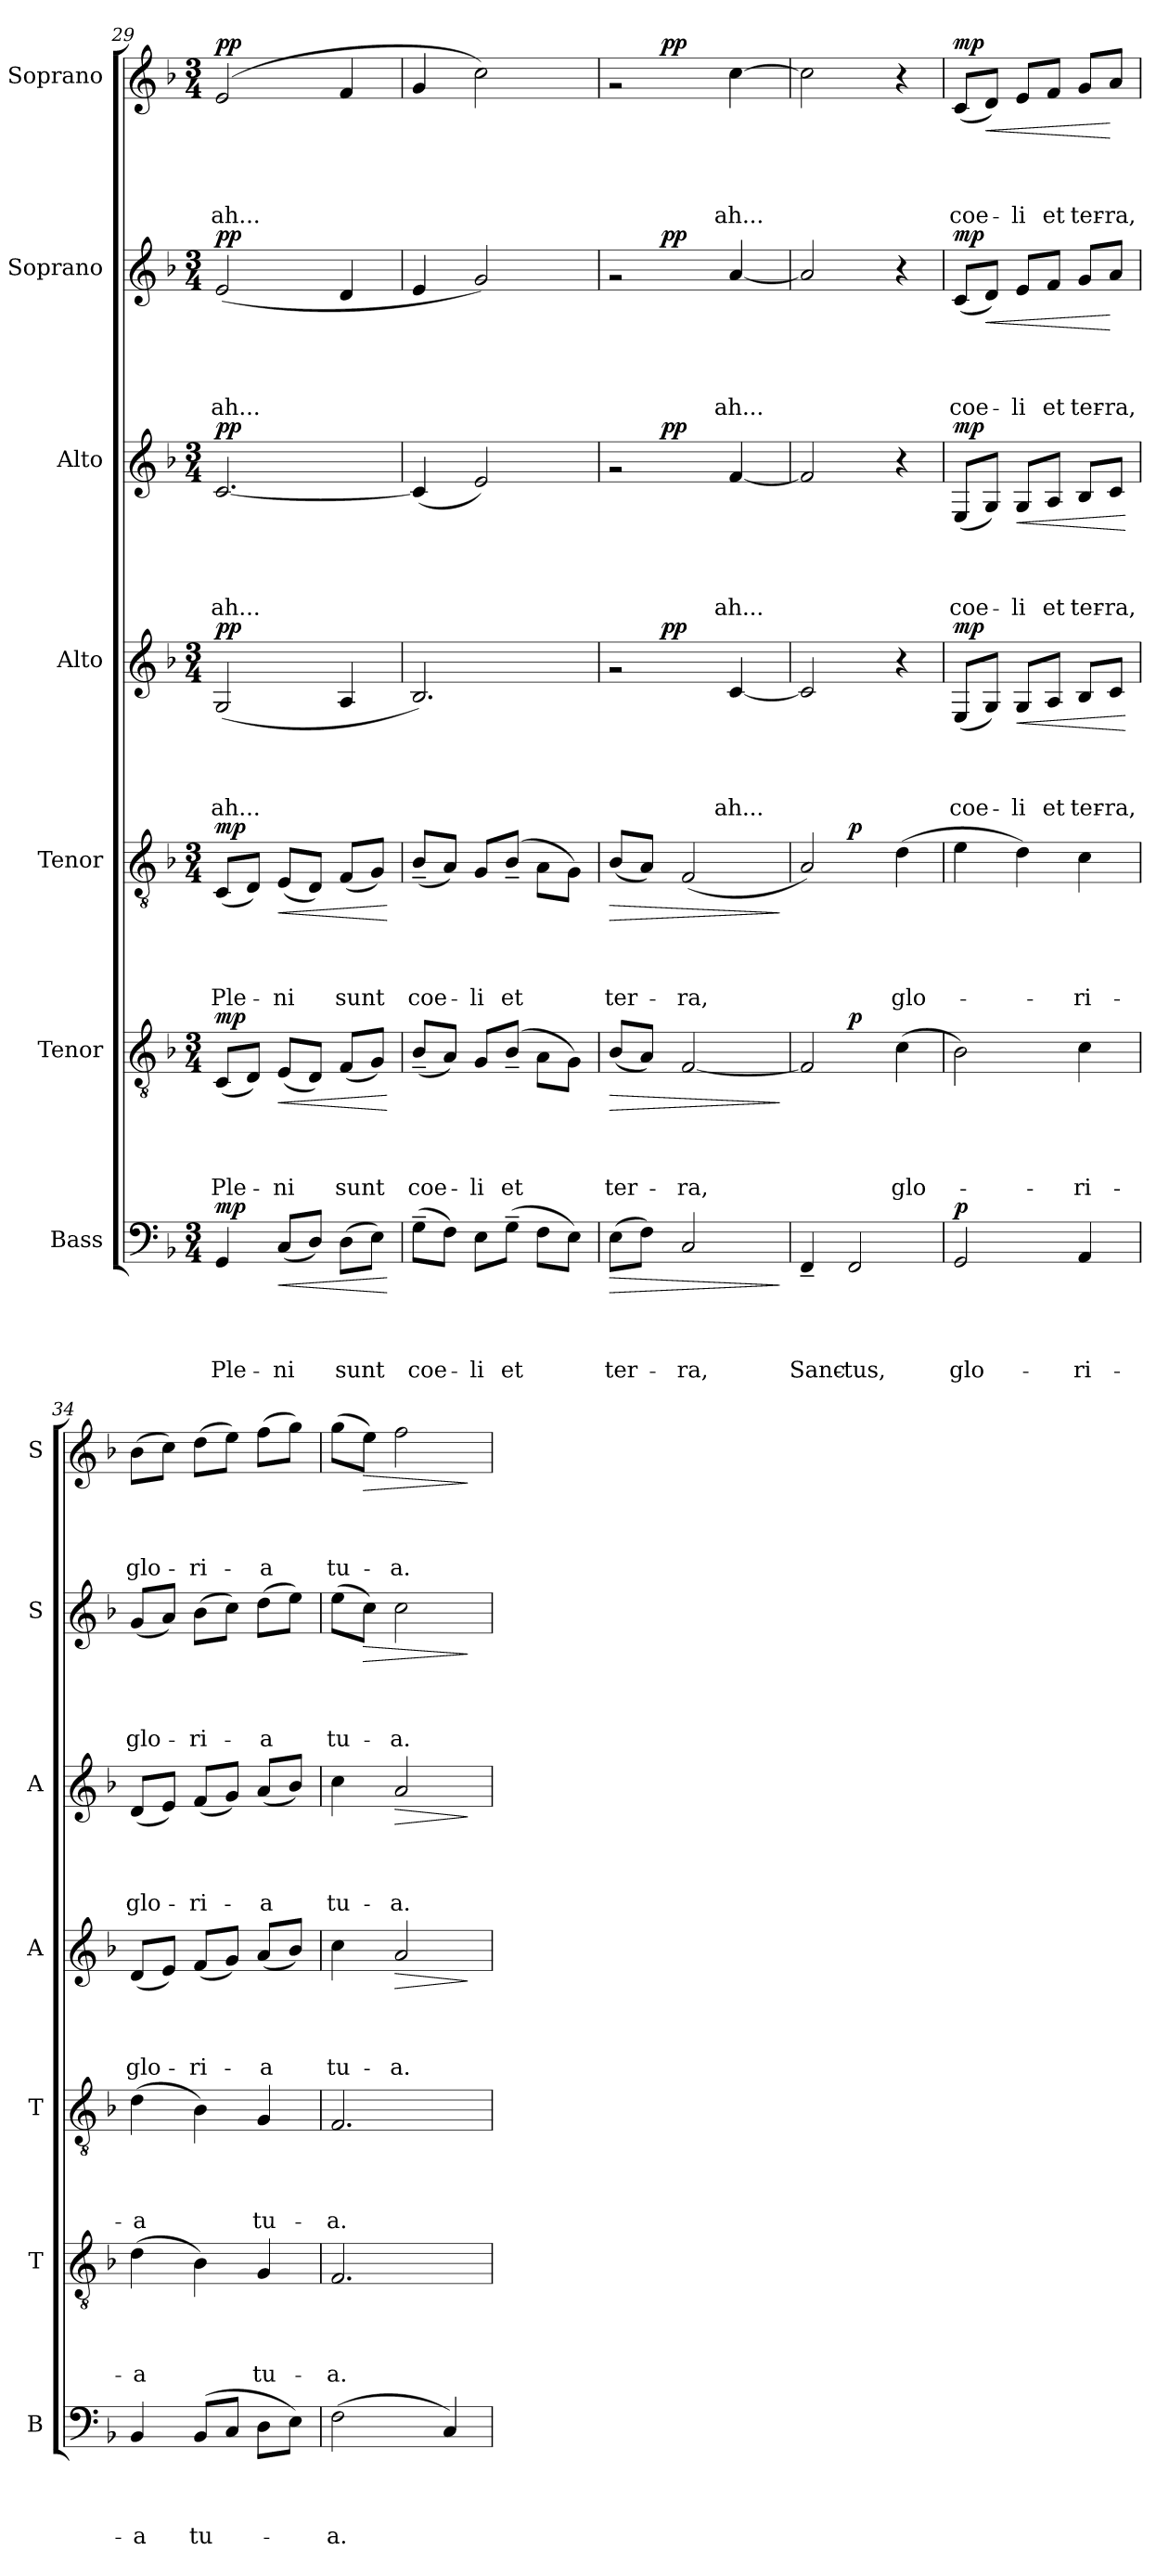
**kern	**text	**text	**text	**text	**dynam	**kern	**text	**text	**text	**text	**dynam	**kern	**text	**text	**text	**text	**dynam	**kern	**text	**text	**text	**text	**dynam	**kern	**text	**text	**text	**text	**dynam	**kern	**text	**text	**text	**text	**dynam	**kern	**text	**text	**text	**text	**dynam
*part7	*part7	*part7	*part7	*part7	*part7	*part6	*part6	*part6	*part6	*part6	*part6	*part5	*part5	*part5	*part5	*part5	*part5	*part4	*part4	*part4	*part4	*part4	*part4	*part3	*part3	*part3	*part3	*part3	*part3	*part2	*part2	*part2	*part2	*part2	*part2	*part1	*part1	*part1	*part1	*part1	*part1
*staff7	*staff7	*staff7	*staff7	*staff7	*staff7	*staff6	*staff6	*staff6	*staff6	*staff6	*staff6	*staff5	*staff5	*staff5	*staff5	*staff5	*staff5	*staff4	*staff4	*staff4	*staff4	*staff4	*staff4	*staff3	*staff3	*staff3	*staff3	*staff3	*staff3	*staff2	*staff2	*staff2	*staff2	*staff2	*staff2	*staff1	*staff1	*staff1	*staff1	*staff1	*staff1
*I"Bass	*	*	*	*	*	*I"Tenor	*	*	*	*	*	*I"Tenor	*	*	*	*	*	*I"Alto	*	*	*	*	*	*I"Alto	*	*	*	*	*	*I"Soprano	*	*	*	*	*	*I"Soprano	*	*	*	*	*
*I'B	*	*	*	*	*	*I'T	*	*	*	*	*	*I'T	*	*	*	*	*	*I'A	*	*	*	*	*	*I'A	*	*	*	*	*	*I'S	*	*	*	*	*	*I'S	*	*	*	*	*
*clefF4	*	*	*	*	*	*clefGv2	*	*	*	*	*	*clefGv2	*	*	*	*	*	*clefG2	*	*	*	*	*	*clefG2	*	*	*	*	*	*clefG2	*	*	*	*	*	*clefG2	*	*	*	*	*
*k[b-]	*	*	*	*	*	*k[b-]	*	*	*	*	*	*k[b-]	*	*	*	*	*	*k[b-]	*	*	*	*	*	*k[b-]	*	*	*	*	*	*k[b-]	*	*	*	*	*	*k[b-]	*	*	*	*	*
*F:	*	*	*	*	*	*F:	*	*	*	*	*	*F:	*	*	*	*	*	*F:	*	*	*	*	*	*F:	*	*	*	*	*	*F:	*	*	*	*	*	*F:	*	*	*	*	*
*M3/4	*	*	*	*	*	*M3/4	*	*	*	*	*	*M3/4	*	*	*	*	*	*M3/4	*	*	*	*	*	*M3/4	*	*	*	*	*	*M3/4	*	*	*	*	*	*M3/4	*	*	*	*	*
=29	=29	=29	=29	=29	=29	=29	=29	=29	=29	=29	=29	=29	=29	=29	=29	=29	=29	=29	=29	=29	=29	=29	=29	=29	=29	=29	=29	=29	=29	=29	=29	=29	=29	=29	=29	=29	=29	=29	=29	=29	=29
!	!	!	!	!LO:LY:b	!LO:DY:a	!	!	!	!	!LO:LY:b	!LO:DY:a	!	!	!	!	!LO:LY:b	!LO:DY:a	!	!	!	!	!LO:LY:b	!LO:DY:a	!	!	!	!	!LO:LY:b	!LO:DY:a	!	!	!	!	!LO:LY:b	!LO:DY:a	!	!	!	!	!LO:LY:b	!LO:DY:a
4GG/	.	.	.	Ple-	mp	(<8C/L	.	.	.	Ple-	mp	(<8C/L	.	.	.	Ple-	mp	(2G/	.	.	.	ah...	pp	[2.c/	.	.	.	ah...	pp	(2e/	.	.	.	ah...	pp	(<2e/	.	.	.	ah...	pp
.	.	.	.	.	.	8D/J)	.	.	.	.	.	8D/J)	.	.	.	.	.	.	.	.	.	.	.	.	.	.	.	.	.	.	.	.	.	.	.	.	.	.	.	.	.
!	!	!	!	!LO:LY:b	!LO:HP:b	!	!	!	!	!LO:LY:b	!LO:HP:b	!	!	!	!	!LO:LY:b	!LO:HP:b	!	!	!	!	!	!	!	!	!	!	!	!	!	!	!	!	!	!	!	!	!	!	!	!
(<8C/L	.	.	.	-ni	<	(<8E/L	.	.	.	-ni	<	(<8E/L	.	.	.	-ni	<	.	.	.	.	.	.	.	.	.	.	.	.	.	.	.	.	.	.	.	.	.	.	.	.
8D/J)	.	.	.	.	.	8D/J)	.	.	.	.	.	8D/J)	.	.	.	.	.	.	.	.	.	.	.	.	.	.	.	.	.	.	.	.	.	.	.	.	.	.	.	.	.
!	!	!	!	!LO:LY:b	!	!	!	!	!	!LO:LY:b	!	!	!	!	!	!LO:LY:b	!	!	!	!	!	!	!	!	!	!	!	!	!	!	!	!	!	!	!	!	!	!	!	!	!
(>8D\L	.	.	.	sunt	.	(<8F/L	.	.	.	sunt	.	(<8F/L	.	.	.	sunt	.	4A/	.	.	.	.	.	.	.	.	.	.	.	4d/	.	.	.	.	.	4f/	.	.	.	.	.
8E\J)	.	.	.	.	.	8G/J)	.	.	.	.	.	8G/J)	.	.	.	.	.	.	.	.	.	.	.	.	.	.	.	.	.	.	.	.	.	.	.	.	.	.	.	.	.
.	.	.	.	.	[	.	.	.	.	.	[	.	.	.	.	.	[	.	.	.	.	.	.	.	.	.	.	.	.	.	.	.	.	.	.	.	.	.	.	.	.
=30	=30	=30	=30	=30	=30	=30	=30	=30	=30	=30	=30	=30	=30	=30	=30	=30	=30	=30	=30	=30	=30	=30	=30	=30	=30	=30	=30	=30	=30	=30	=30	=30	=30	=30	=30	=30	=30	=30	=30	=30	=30
!	!	!	!	!LO:LY:b	!	!	!	!	!	!LO:LY:b	!	!	!	!	!	!LO:LY:b	!	!	!	!	!	!	!	!	!	!	!	!	!	!	!	!	!	!	!	!	!	!	!	!	!
(>8G~>\L	.	.	.	coe-	.	(<8B-~>/L	.	.	.	coe-	.	(<8B-~>/L	.	.	.	coe-	.	2.B-/)	.	.	.	.	.	(4c/]	.	.	.	.	.	4e/	.	.	.	.	.	4g/	.	.	.	.	.
8F\J)	.	.	.	.	.	8A/J)	.	.	.	.	.	8A/J)	.	.	.	.	.	.	.	.	.	.	.	.	.	.	.	.	.	.	.	.	.	.	.	.	.	.	.	.	.
!	!	!	!	!LO:LY:b	!	!	!	!	!	!LO:LY:b	!	!	!	!	!	!LO:LY:b	!	!	!	!	!	!	!	!	!	!	!	!	!	!	!	!	!	!	!	!	!	!	!	!	!
8E\L	.	.	.	-li	.	8G/L	.	.	.	-li	.	8G/L	.	.	.	-li	.	.	.	.	.	.	.	2e/)	.	.	.	.	.	2g/)	.	.	.	.	.	2cc\)	.	.	.	.	.
!	!	!	!	!LO:LY:b	!	!	!	!	!	!LO:LY:b	!	!	!	!	!	!LO:LY:b	!	!	!	!	!	!	!	!	!	!	!	!	!	!	!	!	!	!	!	!	!	!	!	!	!
(8G~>\J	.	.	.	et	.	(8B-~>/J	.	.	.	et	.	(8B-~>/J	.	.	.	et	.	.	.	.	.	.	.	.	.	.	.	.	.	.	.	.	.	.	.	.	.	.	.	.	.
8F\L	.	.	.	.	.	8A\L	.	.	.	.	.	8A\L	.	.	.	.	.	.	.	.	.	.	.	.	.	.	.	.	.	.	.	.	.	.	.	.	.	.	.	.	.
8E\J)	.	.	.	.	.	8G\J)	.	.	.	.	.	8G\J)	.	.	.	.	.	.	.	.	.	.	.	.	.	.	.	.	.	.	.	.	.	.	.	.	.	.	.	.	.
=31	=31	=31	=31	=31	=31	=31	=31	=31	=31	=31	=31	=31	=31	=31	=31	=31	=31	=31	=31	=31	=31	=31	=31	=31	=31	=31	=31	=31	=31	=31	=31	=31	=31	=31	=31	=31	=31	=31	=31	=31	=31
!	!	!	!	!LO:LY:b	!LO:HP:b	!	!	!	!	!LO:LY:b	!LO:HP:b	!	!	!	!	!LO:LY:b	!LO:HP:b	!	!	!	!	!	!	!	!	!	!	!	!	!	!	!	!	!	!	!	!	!	!	!	!
*	*	*	*	*	*	*	*	*	*	*	*	*	*	*	*	*	*	*^	*	*	*	*	*	*^	*	*	*	*	*	*^	*	*	*	*	*	*^	*	*	*	*	*
(>8E\L	.	.	.	ter-	>	(<8B-/L	.	.	.	ter-	>	(<8B-/L	.	.	.	ter-	>	2ra	8.ryy	.	.	.	.	.	2ra	8.ryy	.	.	.	.	.	2ra	8.ryy	.	.	.	.	.	2ra	8.ryy	.	.	.	.	.
8F\J)	.	.	.	.	.	8A/J)	.	.	.	.	.	8A/J)	.	.	.	.	.	.	.	.	.	.	.	.	.	.	.	.	.	.	.	.	.	.	.	.	.	.	.	.	.	.	.	.	.
!	!	!	!	!	!	!	!	!	!	!	!	!	!	!	!	!	!	!	!	!	!	!	!	!LO:DY:a	!	!	!	!	!	!	!LO:DY:a	!	!	!	!	!	!	!LO:DY:a	!	!	!	!	!	!	!LO:DY:a
.	.	.	.	.	.	.	.	.	.	.	.	.	.	.	.	.	.	.	2ryy	.	.	.	.	pp	.	2ryy	.	.	.	.	pp	.	2ryy	.	.	.	.	pp	.	2ryy	.	.	.	.	pp
!	!	!	!	!LO:LY:b	!	!	!	!	!	!LO:LY:b	!	!	!	!	!	!LO:LY:b	!	!	!	!	!	!	!	!	!	!	!	!	!	!	!	!	!	!	!	!	!	!	!	!	!	!	!	!	!
2C/	.	.	.	-ra,	.	[2F/	.	.	.	-ra,	.	(<2F/	.	.	.	-ra,	.	.	.	.	.	.	.	.	.	.	.	.	.	.	.	.	.	.	.	.	.	.	.	.	.	.	.	.	.
!	!	!	!	!	!	!	!	!	!	!	!	!	!	!	!	!	!	!	!	!	!	!	!LO:LY:b	!	!	!	!	!	!	!LO:LY:b	!	!	!	!	!	!	!LO:LY:b	!	!	!	!	!	!	!LO:LY:b	!
.	.	.	.	.	.	.	.	.	.	.	.	.	.	.	.	.	.	[4c/	.	.	.	.	ah...	.	[4f/	.	.	.	.	ah...	.	[4a/	.	.	.	.	ah...	.	[4cc\	.	.	.	.	ah...	.
.	.	.	.	.	.	.	.	.	.	.	.	.	.	.	.	.	.	.	16ryy	.	.	.	.	.	.	16ryy	.	.	.	.	.	.	16ryy	.	.	.	.	.	.	16ryy	.	.	.	.	.
.	.	.	.	.	]	.	.	.	.	.	]	.	.	.	.	.	]	.	.	.	.	.	.	.	.	.	.	.	.	.	.	.	.	.	.	.	.	.	.	.	.	.	.	.	.
=32	=32	=32	=32	=32	=32	=32	=32	=32	=32	=32	=32	=32	=32	=32	=32	=32	=32	=32	=32	=32	=32	=32	=32	=32	=32	=32	=32	=32	=32	=32	=32	=32	=32	=32	=32	=32	=32	=32	=32	=32	=32	=32	=32	=32	=32
!	!	!	!	!LO:LY:b	!	!	!	!	!	!	!	!	!	!	!	!	!	!	!	!	!	!	!	!	!	!	!	!	!	!	!	!	!	!	!	!	!	!	!	!	!	!	!	!	!
*	*	*	*	*	*	*	*	*	*	*	*	*	*	*	*	*	*	*v	*v	*	*	*	*	*	*	*	*	*	*	*	*	*v	*v	*	*	*	*	*	*v	*v	*	*	*	*	*
*	*	*	*	*	*	*^	*	*	*	*	*	*^	*	*	*	*	*	*	*	*	*	*	*	*v	*v	*	*	*	*	*	*	*	*	*	*	*	*	*	*	*	*	*
4FF~>/	.	.	.	Sanc-	.	2F/]	4ryy	.	.	.	.	.	2A/)	4ryy	.	.	.	.	.	2c/]	.	.	.	.	.	2f/]	.	.	.	.	.	2a/]	.	.	.	.	.	2cc\]	.	.	.	.	.
!	!	!	!	!LO:LY:b	!	!	!	!	!	!	!	!LO:DY:a	!	!	!	!	!	!	!LO:DY:a	!	!	!	!	!	!	!	!	!	!	!	!	!	!	!	!	!	!	!	!	!	!	!	!
2FF/	.	.	.	-tus,	.	.	2ryy	.	.	.	.	p	.	2ryy	.	.	.	.	p	.	.	.	.	.	.	.	.	.	.	.	.	.	.	.	.	.	.	.	.	.	.	.	.
!	!	!	!	!	!	!	!	!	!	!	!LO:LY:b	!	!	!	!	!	!	!LO:LY:b	!	!	!	!	!	!	!	!	!	!	!	!	!	!	!	!	!	!	!	!	!	!	!	!	!
.	.	.	.	.	.	(>4c\	.	.	.	.	glo-	.	(>4d\	.	.	.	.	glo-	.	4r	.	.	.	.	.	4r	.	.	.	.	.	4r	.	.	.	.	.	4r	.	.	.	.	.
=33	=33	=33	=33	=33	=33	=33	=33	=33	=33	=33	=33	=33	=33	=33	=33	=33	=33	=33	=33	=33	=33	=33	=33	=33	=33	=33	=33	=33	=33	=33	=33	=33	=33	=33	=33	=33	=33	=33	=33	=33	=33	=33	=33
!	!	!	!	!LO:LY:b	!LO:DY:a	!	!	!	!	!	!	!	!	!	!	!	!	!	!	!	!	!	!	!LO:LY:b	!LO:DY:a	!	!	!	!	!LO:LY:b	!LO:DY:a	!	!	!	!	!LO:LY:b	!LO:DY:a	!	!	!	!	!LO:LY:b	!LO:DY:a
*	*	*	*	*	*	*v	*v	*	*	*	*	*	*	*	*	*	*	*	*	*	*	*	*	*	*	*	*	*	*	*	*	*	*	*	*	*	*	*	*	*	*	*	*
*	*	*	*	*	*	*	*	*	*	*	*	*v	*v	*	*	*	*	*	*	*	*	*	*	*	*	*	*	*	*	*	*	*	*	*	*	*	*	*	*	*	*	*
2GG/	.	.	.	glo-	p	2B-\)	.	.	.	.	.	4e\	.	.	.	.	.	(8E/L	.	.	.	coe-	mp	(8E/L	.	.	.	coe-	mp	(<8c/L	.	.	.	coe-	mp	(<8c/L	.	.	.	coe-	mp
!	!	!	!	!	!	!	!	!	!	!	!	!	!	!	!	!	!	!	!	!	!	!	!	!	!	!	!	!	!	!	!	!	!	!	!LO:HP:b	!	!	!	!	!	!LO:HP:b
.	.	.	.	.	.	.	.	.	.	.	.	.	.	.	.	.	.	8G/J)	.	.	.	.	.	8G/J)	.	.	.	.	.	8d/J)	.	.	.	.	<	8d/J)	.	.	.	.	<
!	!	!	!	!	!	!	!	!	!	!	!	!	!	!	!	!	!	!	!	!	!	!LO:LY:b	!LO:HP:b	!	!	!	!	!LO:LY:b	!LO:HP:b	!	!	!	!	!LO:LY:b	!	!	!	!	!	!LO:LY:b	!
.	.	.	.	.	.	.	.	.	.	.	.	4d\)	.	.	.	.	.	8G/L	.	.	.	-li	<	8G/L	.	.	.	-li	<	8e/L	.	.	.	-li	.	8e/L	.	.	.	-li	.
!	!	!	!	!	!	!	!	!	!	!	!	!	!	!	!	!	!	!	!	!	!	!LO:LY:b	!	!	!	!	!	!LO:LY:b	!	!	!	!	!	!LO:LY:b	!	!	!	!	!	!LO:LY:b	!
.	.	.	.	.	.	.	.	.	.	.	.	.	.	.	.	.	.	8A/J	.	.	.	et	.	8A/J	.	.	.	et	.	8f/J	.	.	.	et	.	8f/J	.	.	.	et	.
!	!	!	!	!LO:LY:b	!	!	!	!	!	!LO:LY:b	!	!	!	!	!	!LO:LY:b	!	!	!	!	!	!LO:LY:b	!	!	!	!	!	!LO:LY:b	!	!	!	!	!	!LO:LY:b	!	!	!	!	!	!LO:LY:b	!
4AA/	.	.	.	-ri-	.	4c\	.	.	.	-ri-	.	4c\	.	.	.	-ri-	.	8B-/L	.	.	.	ter-	.	8B-/L	.	.	.	ter-	.	8g/L	.	.	.	ter-	.	8g/L	.	.	.	ter-	.
!	!	!	!	!	!	!	!	!	!	!	!	!	!	!	!	!	!	!	!	!	!	!LO:LY:b	!	!	!	!	!	!LO:LY:b	!	!	!	!	!	!LO:LY:b	!	!	!	!	!	!LO:LY:b	!
.	.	.	.	.	.	.	.	.	.	.	.	.	.	.	.	.	.	8c/J	.	.	.	-ra,	.	8c/J	.	.	.	-ra,	.	8a/J	.	.	.	-ra,	[	8a/J	.	.	.	-ra,	[
.	.	.	.	.	.	.	.	.	.	.	.	.	.	.	.	.	.	.	.	.	.	.	[	.	.	.	.	.	[	.	.	.	.	.	.	.	.	.	.	.	.
!!LO:PB:g=z
=34	=34	=34	=34	=34	=34	=34	=34	=34	=34	=34	=34	=34	=34	=34	=34	=34	=34	=34	=34	=34	=34	=34	=34	=34	=34	=34	=34	=34	=34	=34	=34	=34	=34	=34	=34	=34	=34	=34	=34	=34	=34
!	!	!	!	!LO:LY:b	!	!	!	!	!	!LO:LY:b	!	!	!	!	!	!LO:LY:b	!	!	!	!	!	!LO:LY:b	!	!	!	!	!	!LO:LY:b	!	!	!	!	!	!LO:LY:b	!	!	!	!	!	!LO:LY:b	!
4BB-/	.	.	.	-a	.	(>4d\	.	.	.	-a	.	(>4d\	.	.	.	-a	.	(<8d/L	.	.	.	glo-	.	(<8d/L	.	.	.	glo-	.	(<8g/L	.	.	.	glo-	.	(>8b-\L	.	.	.	glo-	.
.	.	.	.	.	.	.	.	.	.	.	.	.	.	.	.	.	.	8e/J)	.	.	.	.	.	8e/J)	.	.	.	.	.	8a/J)	.	.	.	.	.	8cc\J)	.	.	.	.	.
!	!	!	!	!LO:LY:b	!	!	!	!	!	!	!	!	!	!	!	!	!	!	!	!	!	!LO:LY:b	!	!	!	!	!	!LO:LY:b	!	!	!	!	!	!LO:LY:b	!	!	!	!	!	!LO:LY:b	!
(>8BB-/L	.	.	.	tu-	.	4B-\)	.	.	.	.	.	4B-\)	.	.	.	.	.	(<8f/L	.	.	.	-ri-	.	(<8f/L	.	.	.	-ri-	.	(>8b-\L	.	.	.	-ri-	.	(>8dd\L	.	.	.	-ri-	.
8C/J	.	.	.	.	.	.	.	.	.	.	.	.	.	.	.	.	.	8g/J)	.	.	.	.	.	8g/J)	.	.	.	.	.	8cc\J)	.	.	.	.	.	8ee\J)	.	.	.	.	.
!	!	!	!	!	!	!	!	!	!	!LO:LY:b	!	!	!	!	!	!LO:LY:b	!	!	!	!	!	!LO:LY:b	!	!	!	!	!	!LO:LY:b	!	!	!	!	!	!LO:LY:b	!	!	!	!	!	!LO:LY:b	!
8D\L	.	.	.	.	.	4G/	.	.	.	tu-	.	4G/	.	.	.	tu-	.	(<8a/L	.	.	.	-a	.	(<8a/L	.	.	.	-a	.	(>8dd\L	.	.	.	-a	.	(>8ff\L	.	.	.	-a	.
8E\J)	.	.	.	.	.	.	.	.	.	.	.	.	.	.	.	.	.	8b-/J)	.	.	.	.	.	8b-/J)	.	.	.	.	.	8ee\J)	.	.	.	.	.	8gg\J)	.	.	.	.	.
=35	=35	=35	=35	=35	=35	=35	=35	=35	=35	=35	=35	=35	=35	=35	=35	=35	=35	=35	=35	=35	=35	=35	=35	=35	=35	=35	=35	=35	=35	=35	=35	=35	=35	=35	=35	=35	=35	=35	=35	=35	=35
!	!	!	!	!LO:LY:b	!	!	!	!	!	!LO:LY:b	!	!	!	!	!	!LO:LY:b	!	!	!	!	!	!LO:LY:b	!	!	!	!	!	!LO:LY:b	!	!	!	!	!	!LO:LY:b	!	!	!	!	!	!LO:LY:b	!
(>2F\	.	.	.	-a.	.	2.F/	.	.	.	-a.	.	2.F/	.	.	.	-a.	.	4cc\	.	.	.	tu-	.	4cc\	.	.	.	tu-	.	(>8ee\L	.	.	.	tu-	.	(>8gg\L	.	.	.	tu-	.
!	!	!	!	!	!	!	!	!	!	!	!	!	!	!	!	!	!	!	!	!	!	!	!	!	!	!	!	!	!	!	!	!	!	!	!LO:HP:b	!	!	!	!	!	!LO:HP:b
.	.	.	.	.	.	.	.	.	.	.	.	.	.	.	.	.	.	.	.	.	.	.	.	.	.	.	.	.	.	8cc\J)	.	.	.	.	>	8ee\J)	.	.	.	.	>
!	!	!	!	!	!	!	!	!	!	!	!	!	!	!	!	!	!	!	!	!	!	!LO:LY:b	!LO:HP:b	!	!	!	!	!LO:LY:b	!LO:HP:b	!	!	!	!	!LO:LY:b	!	!	!	!	!	!LO:LY:b	!
.	.	.	.	.	.	.	.	.	.	.	.	.	.	.	.	.	.	2a/	.	.	.	-a.	>	2a/	.	.	.	-a.	>	2cc\	.	.	.	-a.	.	2ff\	.	.	.	-a.	.
4C/)	.	.	.	.	.	.	.	.	.	.	.	.	.	.	.	.	.	.	.	.	.	.	.	.	.	.	.	.	.	.	.	.	.	.	.	.	.	.	.	.	.
.	.	.	.	.	.	.	.	.	.	.	.	.	.	.	.	.	.	.	.	.	.	.	]	.	.	.	.	.	]	.	.	.	.	.	]	.	.	.	.	.	]
=	=	=	=	=	=	=	=	=	=	=	=	=	=	=	=	=	=	=	=	=	=	=	=	=	=	=	=	=	=	=	=	=	=	=	=	=	=	=	=	=	=
*-	*-	*-	*-	*-	*-	*-	*-	*-	*-	*-	*-	*-	*-	*-	*-	*-	*-	*-	*-	*-	*-	*-	*-	*-	*-	*-	*-	*-	*-	*-	*-	*-	*-	*-	*-	*-	*-	*-	*-	*-	*-
